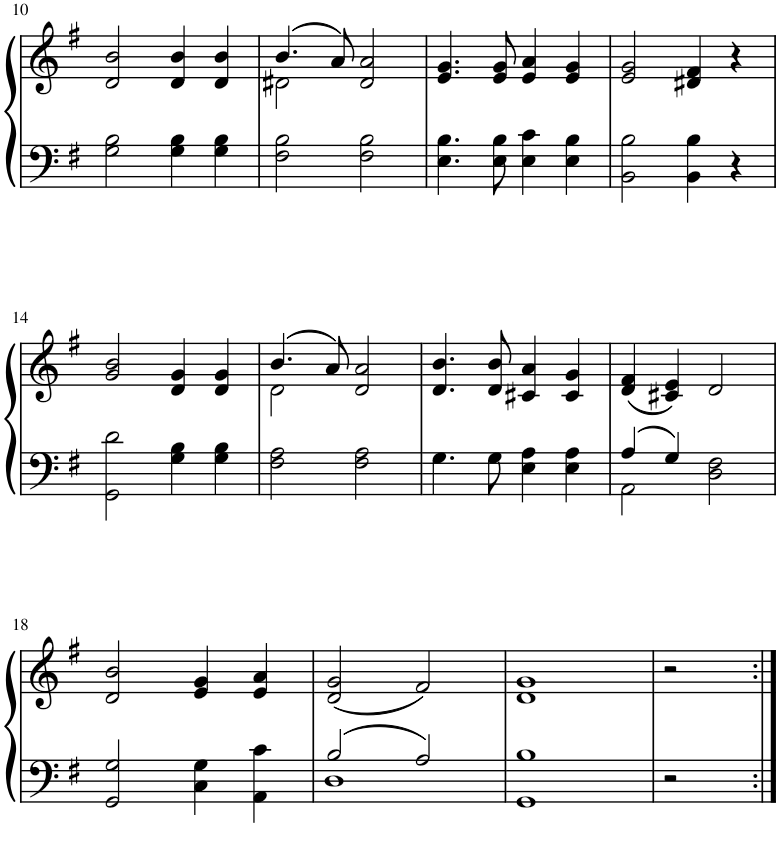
**kern	**kern
*part1	*part1
*staff2	*staff1
*I"Piano	*
*I'Pno.	*
!!LO:PB:g=z
*clefF4	*clefG2
*k[f#]	*k[f#]
*M4/4	*M4/4
=10	=10
2G\ 2B\	2d/ 2b/
4G\ 4B\	4d/ 4b/
4G\ 4B\	4d/ 4b/
=11	=11
*	*^
2F#\ 2B\	(4.b/	2d#X\
.	8a/)	.
2F#\ 2B\	2d#/ 2a/	2ryy
*	*v	*v
=12	=12
4.E\ 4.B\	4.e/ 4.g/
8E\ 8B\	8e/ 8g/
4E\ 4c\	4e/ 4a/
4E\ 4B\	4e/ 4g/
=13	=13
2BB\ 2B\	2e/ 2g/
4BB\ 4B\	4d#X/ 4f#/
4r	4r
!!LO:LB:g=z
=14	=14
2GG\ 2d\	2g/ 2b/
4G\ 4B\	4d/ 4g/
4G\ 4B\	4d/ 4g/
=15	=15
*	*^
2F#\ 2A\	(4.b/	2d\
.	8a/)	.
2F#\ 2A\	2d/ 2a/	2ryy
*	*v	*v
=16	=16
4.G\	4.d/ 4.b/
8G\	8d/ 8b/
4E\ 4A\	4c#X/ 4a/
4E\ 4A\	4c#/ 4g/
=17	=17
*^	*
4A/	2AA\	(4d/ 4f#/
4G/	.	4c#X/ 4e/)
2ryy	2D\ 2F#\	2d/
*v	*v	*
!!LO:LB:g=z
=18	=18
2GG/ 2G/	2d/ 2b/
4C\ 4G\	4e/ 4g/
4AA\ 4c\	4e/ 4a/
=19	=19
*^	*
2B/	1D	(2d/ 2g/
2A/	.	2f#/)
*v	*v	*
=20	=20
1GG 1B	1d 1g
=21	=21
2r	2r
=:|!	=:|!
*-	*-
